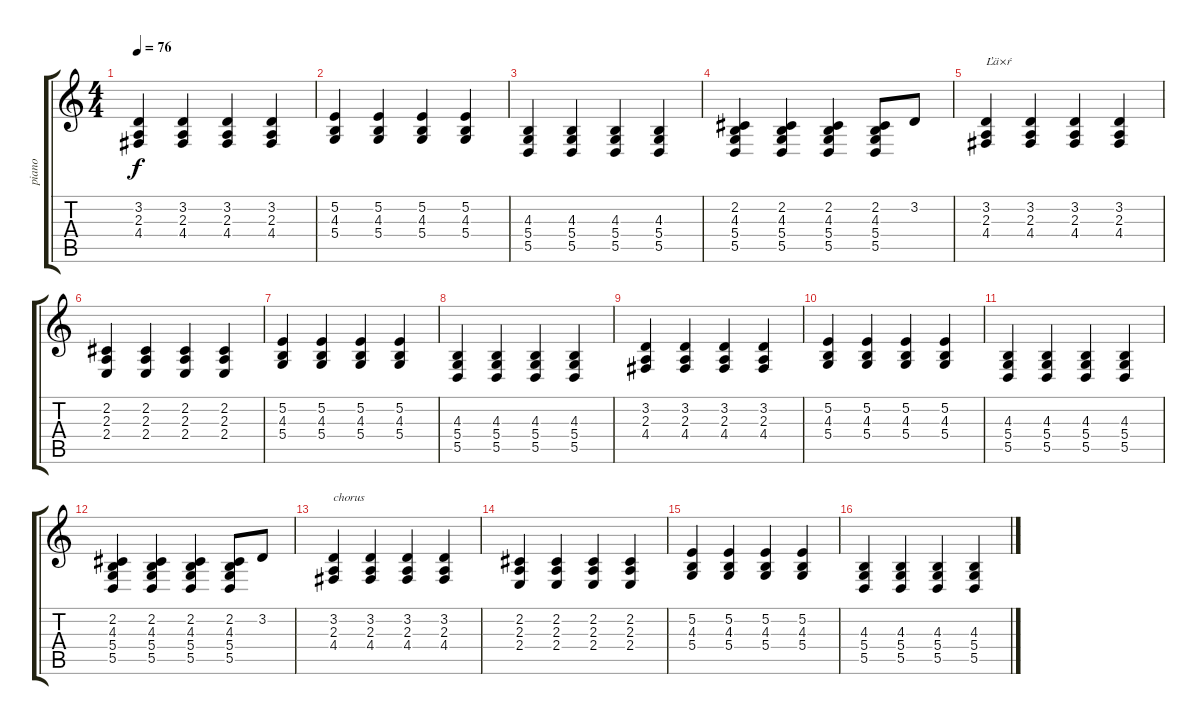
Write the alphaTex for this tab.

\track ("piano" "piano") {instrument acousticgrandpiano}
\staff {score tabs}
\tuning (E4 B3 G3 D3 A2 E2) {hide}
\ts (4 4)
\tempo 76
\clef g2
\ks c
(3.2 2.3 4.4).4{dy f} (3.2 2.3 4.4).4 (3.2 2.3 4.4).4 (3.2 2.3 4.4).4 |
(5.2 4.3 5.4).4 (5.2 4.3 5.4).4 (5.2 4.3 5.4).4 (5.2 4.3 5.4).4 |
(4.3 5.4 5.5).4 (4.3 5.4 5.5).4 (4.3 5.4 5.5).4 (4.3 5.4 5.5).4 |
(2.2 4.3 5.4 5.5).4 (2.2 4.3 5.4 5.5).4 (2.2 4.3 5.4 5.5).4 (2.2 4.3 5.4 5.5).8 3.2.8 |
(3.2 2.3 4.4).4{txt "Ľä×ŕ"} (3.2 2.3 4.4).4 (3.2 2.3 4.4).4 (3.2 2.3 4.4).4 |
(2.2 2.3 2.4).4 (2.2 2.3 2.4).4 (2.2 2.3 2.4).4 (2.2 2.3 2.4).4 |
(5.2 4.3 5.4).4 (5.2 4.3 5.4).4 (5.2 4.3 5.4).4 (5.2 4.3 5.4).4 |
(4.3 5.4 5.5).4 (4.3 5.4 5.5).4 (4.3 5.4 5.5).4 (4.3 5.4 5.5).4 |
(3.2 2.3 4.4).4 (3.2 2.3 4.4).4 (3.2 2.3 4.4).4 (3.2 2.3 4.4).4 |
(5.2 4.3 5.4).4 (5.2 4.3 5.4).4 (5.2 4.3 5.4).4 (5.2 4.3 5.4).4 |
(4.3 5.4 5.5).4 (4.3 5.4 5.5).4 (4.3 5.4 5.5).4 (4.3 5.4 5.5).4 |
(2.2 4.3 5.4 5.5).4 (2.2 4.3 5.4 5.5).4 (2.2 4.3 5.4 5.5).4 (2.2 4.3 5.4 5.5).8 3.2.8 |
(3.2 2.3 4.4).4{txt "chorus"} (3.2 2.3 4.4).4 (3.2 2.3 4.4).4 (3.2 2.3 4.4).4 |
(2.2 2.3 2.4).4 (2.2 2.3 2.4).4 (2.2 2.3 2.4).4 (2.2 2.3 2.4).4 |
(5.2 4.3 5.4).4 (5.2 4.3 5.4).4 (5.2 4.3 5.4).4 (5.2 4.3 5.4).4 |
(4.3 5.4 5.5).4 (4.3 5.4 5.5).4 (4.3 5.4 5.5).4 (4.3 5.4 5.5).4
